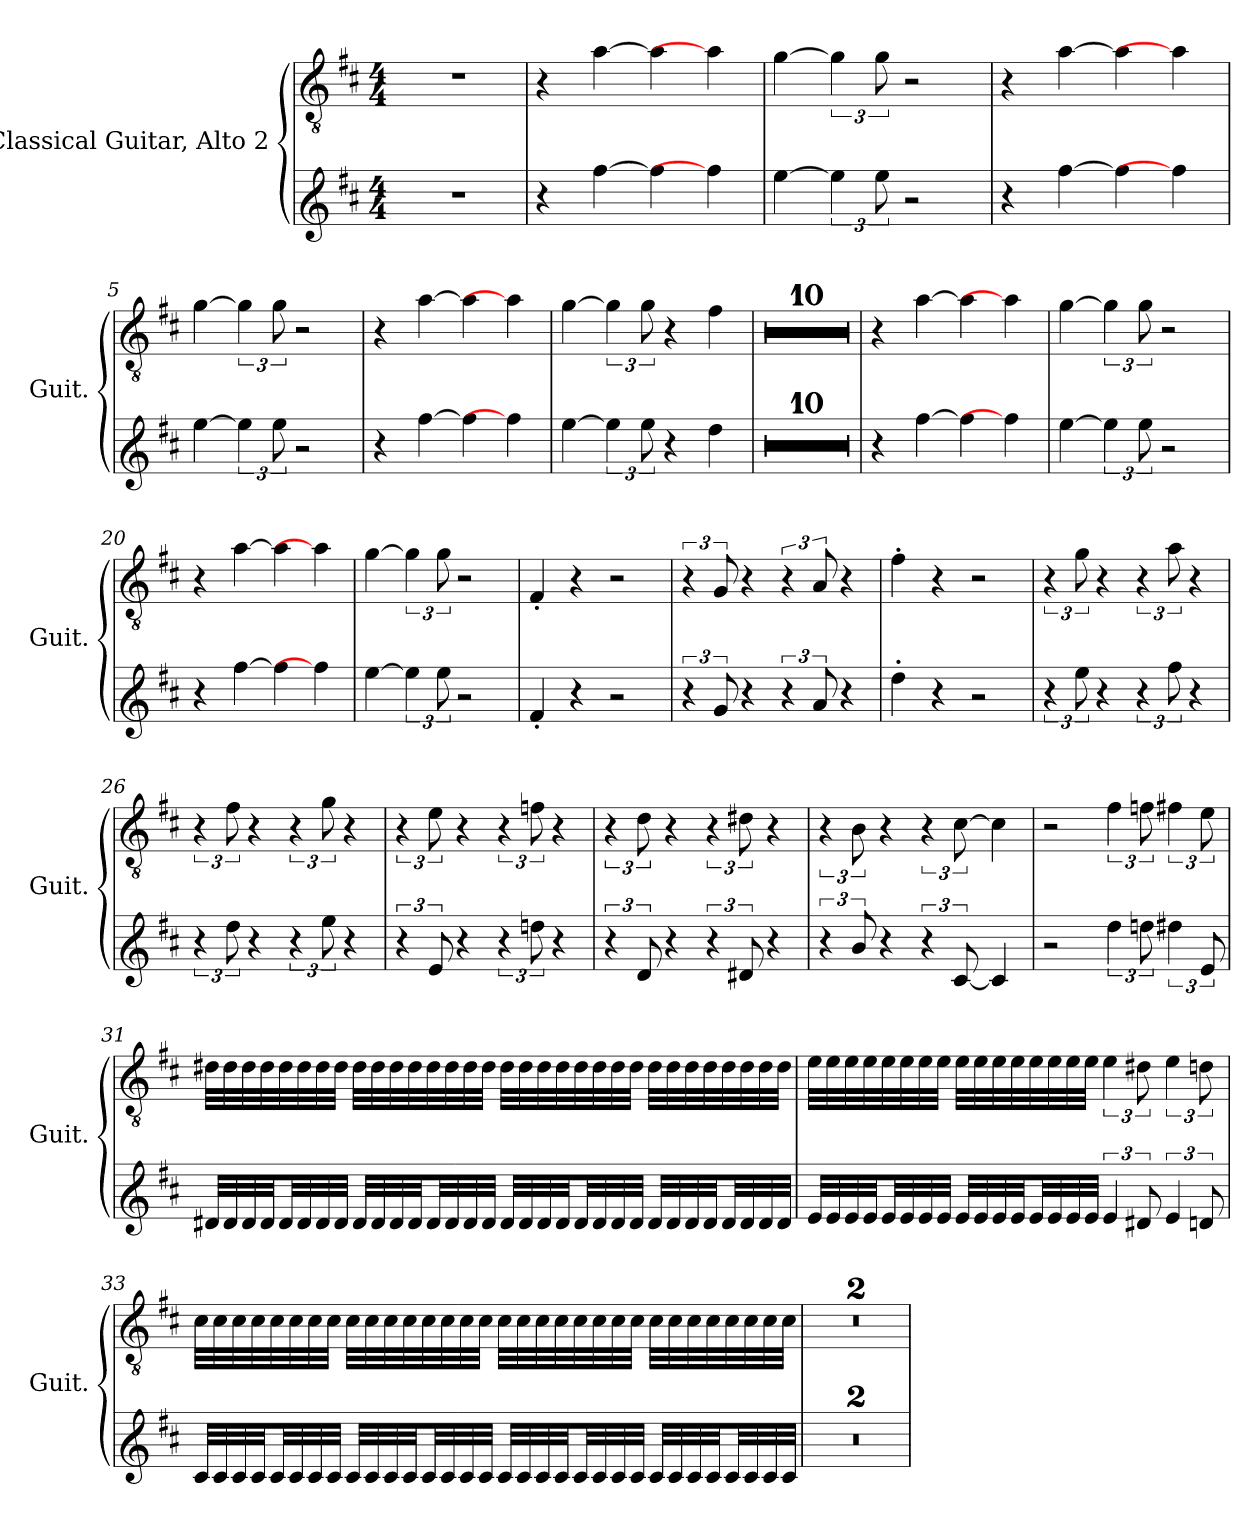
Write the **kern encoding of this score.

**kern	**kern
*part1	*part1
*staff2	*staff1
*I"Classical Guitar, Alto 2	*
*I'Guit.	*
*stria6	*
*	*clefGv2
*ITrd-4c-7	*ITrd-4c-7
*k[f#c#g#]	*k[f#c#g#]
*M4/4	*M4/4
*MM200	*MM200
=1	=1
1r	1r
=2	=2
4r	4r
[4eee	[4ee\
4eee]	4ee\]
4eee]	4ee\]
=3	=3
[4ddd	[4dd\
6ddd]	6dd\]
12ddd	12dd\
2r	2r
=4	=4
4r	4r
[4eee	[4ee\
4eee]	4ee\]
4eee]	4ee\]
=5	=5
[4ddd	[4dd\
6ddd]	6dd\]
12ddd	12dd\
2r	2r
=6	=6
4r	4r
[4eee	[4ee\
4eee]	4ee\]
4eee]	4ee\]
!!LO:LB:g=z
=7	=7
[4ddd	[4dd\
6ddd]	6dd\]
12ddd	12dd\
4r	4r
4ccc#	4cc#\
=8	=8
1r	1r
=9	=9
1r	1r
=10	=10
1r	1r
=11	=11
1r	1r
=12	=12
1r	1r
=13	=13
1r	1r
=14	=14
1r	1r
=15	=15
1r	1r
!!LO:LB:g=z
=16	=16
1r	1r
=17	=17
1r	1r
=18	=18
4r	4r
[4eee	[4ee\
4eee]	4ee\]
4eee]	4ee\]
=19	=19
[4ddd	[4dd\
6ddd]	6dd\]
12ddd	12dd\
2r	2r
=20	=20
4r	4r
[4eee	[4ee\
4eee]	4ee\]
4eee]	4ee\]
=21	=21
[4ddd	[4dd\
6ddd]	6dd\]
12ddd	12dd\
2r	2r
=22	=22
4cc#'	4c#'/
4r	4r
2r	2r
!!LO:LB:g=z
=23	=23
6r	6r
12dd	12d/
4r	4r
6r	6r
12ee	12e/
4r	4r
=24	=24
4ccc#'	4cc#'\
4r	4r
2r	2r
=25	=25
6r	6r
12ddd	12dd\
4r	4r
6r	6r
12eee	12ee\
4r	4r
=26	=26
6r	6r
12ccc#	12cc#\
4r	4r
6r	6r
12ddd	12dd\
4r	4r
=27	=27
6r	6r
12b	12b\
4r	4r
6r	6r
12cccn	12ccn\
4r	4r
!!LO:LB:g=z
=28	=28
6r	6r
12a	12a\
4r	4r
6r	6r
12a#X	12a#X\
4r	4r
=29	=29
6r	6r
12ff#	12f#\
4r	4r
6r	6r
[12g#	[12g#\
4g#]	4g#\]
=30	=30
2r	2r
6ccc#	6cc#\
12cccn	12ccn\
6ccc#X	6cc#X\
12b	12b\
!!LO:LB:g=z
=31	=31
32a#XLLL	32a#X\LLL
32a#	32a#\
32a#	32a#\
32a#JJ	32a#\
32a#LL	32a#\
32a#	32a#\
32a#	32a#\
32a#JJJ	32a#\JJJ
32a#LLL	32a#\LLL
32a#	32a#\
32a#	32a#\
32a#JJ	32a#\
32a#LL	32a#\
32a#	32a#\
32a#	32a#\
32a#JJJ	32a#\JJJ
32a#LLL	32a#\LLL
32a#	32a#\
32a#	32a#\
32a#JJ	32a#\
32a#LL	32a#\
32a#	32a#\
32a#	32a#\
32a#JJJ	32a#\JJJ
32a#LLL	32a#\LLL
32a#	32a#\
32a#	32a#\
32a#JJ	32a#\
32a#LL	32a#\
32a#	32a#\
32a#	32a#\
32a#JJJ	32a#\JJJ
!!LO:PB:g=z
=32	=32
32bLLL	32b\LLL
32b	32b\
32b	32b\
32bJJ	32b\
32bLL	32b\
32b	32b\
32b	32b\
32bJJJ	32b\JJJ
32bLLL	32b\LLL
32b	32b\
32b	32b\
32bJJ	32b\
32bLL	32b\
32b	32b\
32b	32b\
32bJJJ	32b\JJJ
6b	6b\
12a#X	12a#X\
6b	6b\
12an	12an\
!!LO:LB:g=z
=33	=33
32g#LLL	32g#\LLL
32g#	32g#\
32g#	32g#\
32g#JJ	32g#\
32g#LL	32g#\
32g#	32g#\
32g#	32g#\
32g#JJJ	32g#\JJJ
32g#LLL	32g#\LLL
32g#	32g#\
32g#	32g#\
32g#JJ	32g#\
32g#LL	32g#\
32g#	32g#\
32g#	32g#\
32g#JJJ	32g#\JJJ
32g#LLL	32g#\LLL
32g#	32g#\
32g#	32g#\
32g#JJ	32g#\
32g#LL	32g#\
32g#	32g#\
32g#	32g#\
32g#JJJ	32g#\JJJ
32g#LLL	32g#\LLL
32g#	32g#\
32g#	32g#\
32g#JJ	32g#\
32g#LL	32g#\
32g#	32g#\
32g#	32g#\
32g#JJJ	32g#\JJJ
=34	=34
1r	1r
=35	=35
1r	1r
=	=
*-	*-
